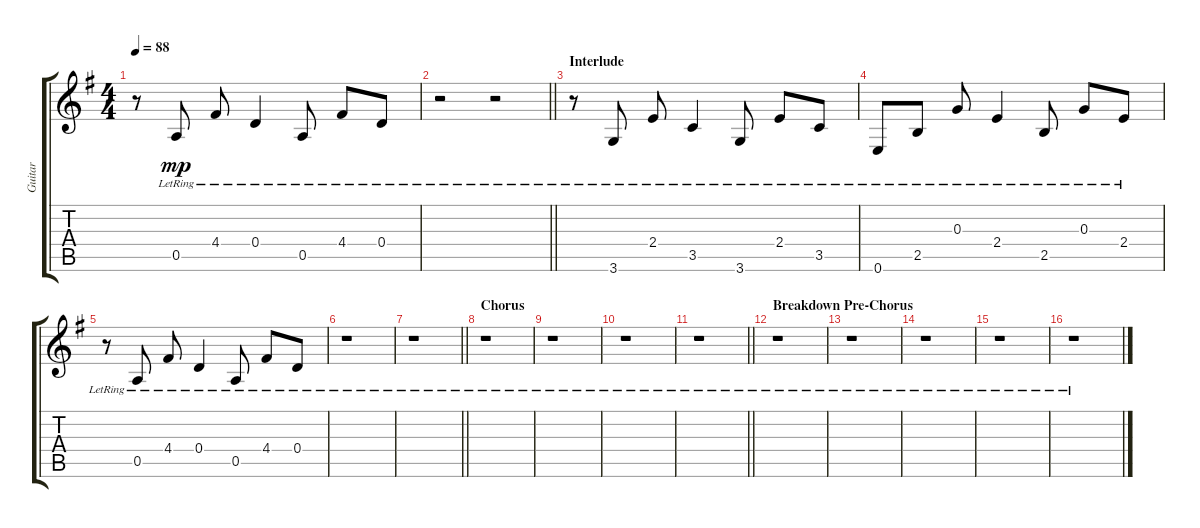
\track ("Guitar" "Guitar") {instrument electricguitarclean}
\staff {score tabs}
\tuning (E4 B3 G3 D3 A2 E2) {hide}
\ts (4 4)
\tempo 88
\clef g2
\ks eminor
r.8{dy mp} 0.5{lr}.8 4.4{lr}.8 0.4{lr}.4 0.5{lr}.8 4.4{lr}.8 0.4{lr}.8 |
\barLineRight lightlight
r.2 r.2 |
\section ("" "Interlude")
r.8 3.6{lr}.8 2.4{lr}.8 3.5{lr}.4 3.6{lr}.8 2.4{lr}.8 3.5{lr}.8 |
0.6{lr}.8 2.5{lr}.8 0.3{lr}.8 2.4{lr}.4 2.5{lr}.8 0.3{lr}.8 2.4{lr}.8 |
r.8 0.5{lr}.8 4.4{lr}.8 0.4{lr}.4 0.5{lr}.8 4.4{lr}.8 0.4{lr}.8 |
r.1 |
\barLineRight lightlight
r.1 |
\section ("" "Chorus")
r.1 |
r.1 |
r.1 |
\barLineRight lightlight
r.1 |
\section ("" "Breakdown Pre-Chorus")
r.1 |
r.1 |
r.1 |
r.1 |
r.1
